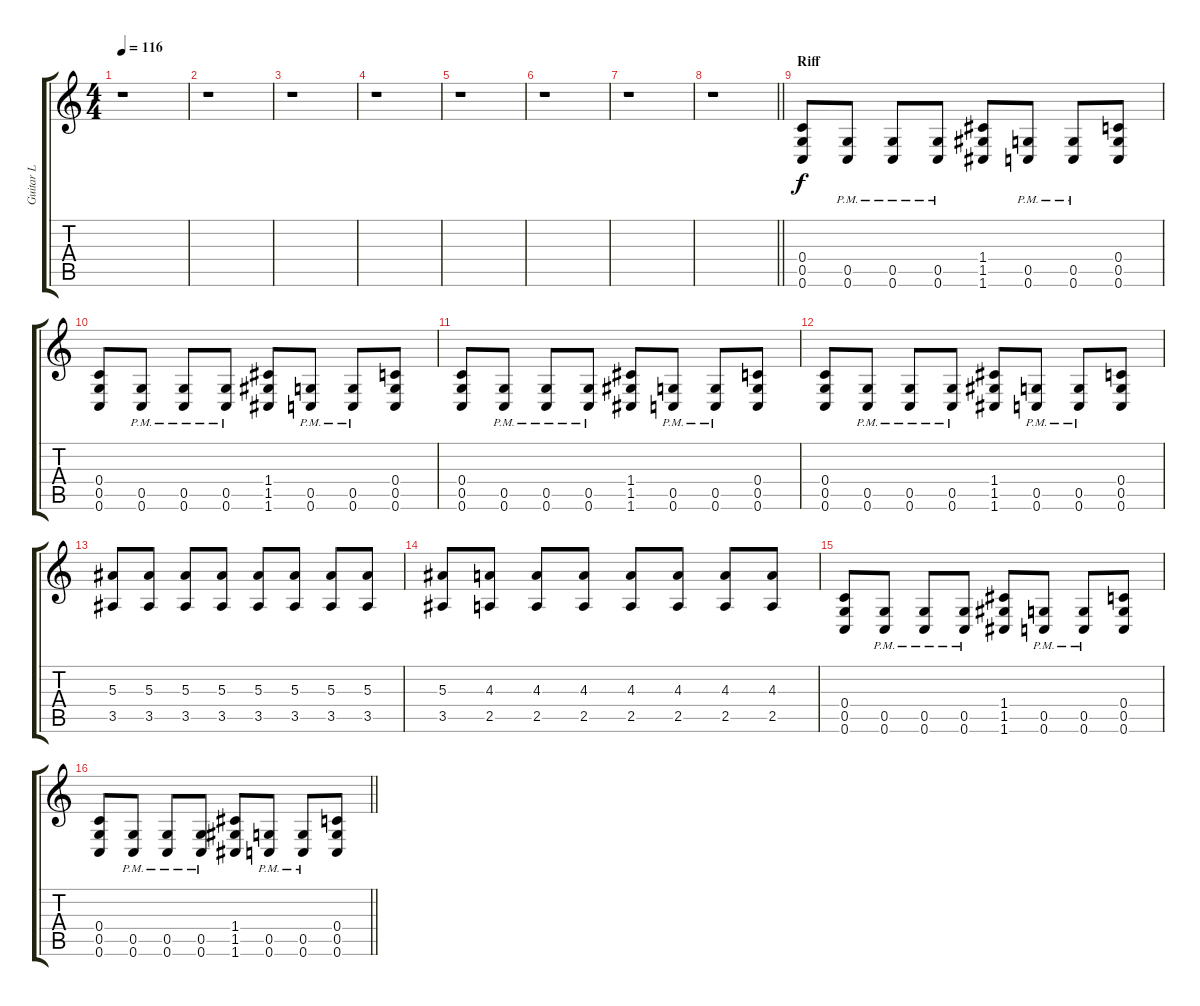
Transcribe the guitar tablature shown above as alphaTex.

\track ("Guitar L" "Guitar L") {instrument distortionguitar}
\staff {score tabs}
\tuning (D4 A3 F3 C3 G2 C2) {hide}
\ts (4 4)
\tempo 116
\clef g2
\ks c
r.1{dy f} |
r.1 |
r.1 |
r.1 |
r.1 |
r.1 |
r.1 |
\barLineRight lightlight
r.1 |
\section ("" "Riff")
(0.4 0.5 0.6).8 (0.5{pm} 0.6{pm}).8 (0.5{pm} 0.6{pm}).8 (0.5{pm} 0.6{pm}).8 (1.4 1.5 1.6).8 (0.5{pm} 0.6{pm}).8 (0.5{pm} 0.6{pm}).8 (0.4 0.5 0.6).8 |
(0.4 0.5 0.6).8 (0.5{pm} 0.6{pm}).8 (0.5{pm} 0.6{pm}).8 (0.5{pm} 0.6{pm}).8 (1.4 1.5 1.6).8 (0.5{pm} 0.6{pm}).8 (0.5{pm} 0.6{pm}).8 (0.4 0.5 0.6).8 |
(0.4 0.5 0.6).8 (0.5{pm} 0.6{pm}).8 (0.5{pm} 0.6{pm}).8 (0.5{pm} 0.6{pm}).8 (1.4 1.5 1.6).8 (0.5{pm} 0.6{pm}).8 (0.5{pm} 0.6{pm}).8 (0.4 0.5 0.6).8 |
(0.4 0.5 0.6).8 (0.5{pm} 0.6{pm}).8 (0.5{pm} 0.6{pm}).8 (0.5{pm} 0.6{pm}).8 (1.4 1.5 1.6).8 (0.5{pm} 0.6{pm}).8 (0.5{pm} 0.6{pm}).8 (0.4 0.5 0.6).8 |
(5.3 3.5).8 (5.3 3.5).8 (5.3 3.5).8 (5.3 3.5).8 (5.3 3.5).8 (5.3 3.5).8 (5.3 3.5).8 (5.3 3.5).8 |
(5.3 3.5).8 (4.3 2.5).8 (4.3 2.5).8 (4.3 2.5).8 (4.3 2.5).8 (4.3 2.5).8 (4.3 2.5).8 (4.3 2.5).8 |
(0.4 0.5 0.6).8 (0.5{pm} 0.6{pm}).8 (0.5{pm} 0.6{pm}).8 (0.5{pm} 0.6{pm}).8 (1.4 1.5 1.6).8 (0.5{pm} 0.6{pm}).8 (0.5{pm} 0.6{pm}).8 (0.4 0.5 0.6).8 |
\barLineRight lightlight
(0.4 0.5 0.6).8 (0.5{pm} 0.6{pm}).8 (0.5{pm} 0.6{pm}).8 (0.5{pm} 0.6{pm}).8 (1.4 1.5 1.6).8 (0.5{pm} 0.6{pm}).8 (0.5{pm} 0.6{pm}).8 (0.4 0.5 0.6).8
